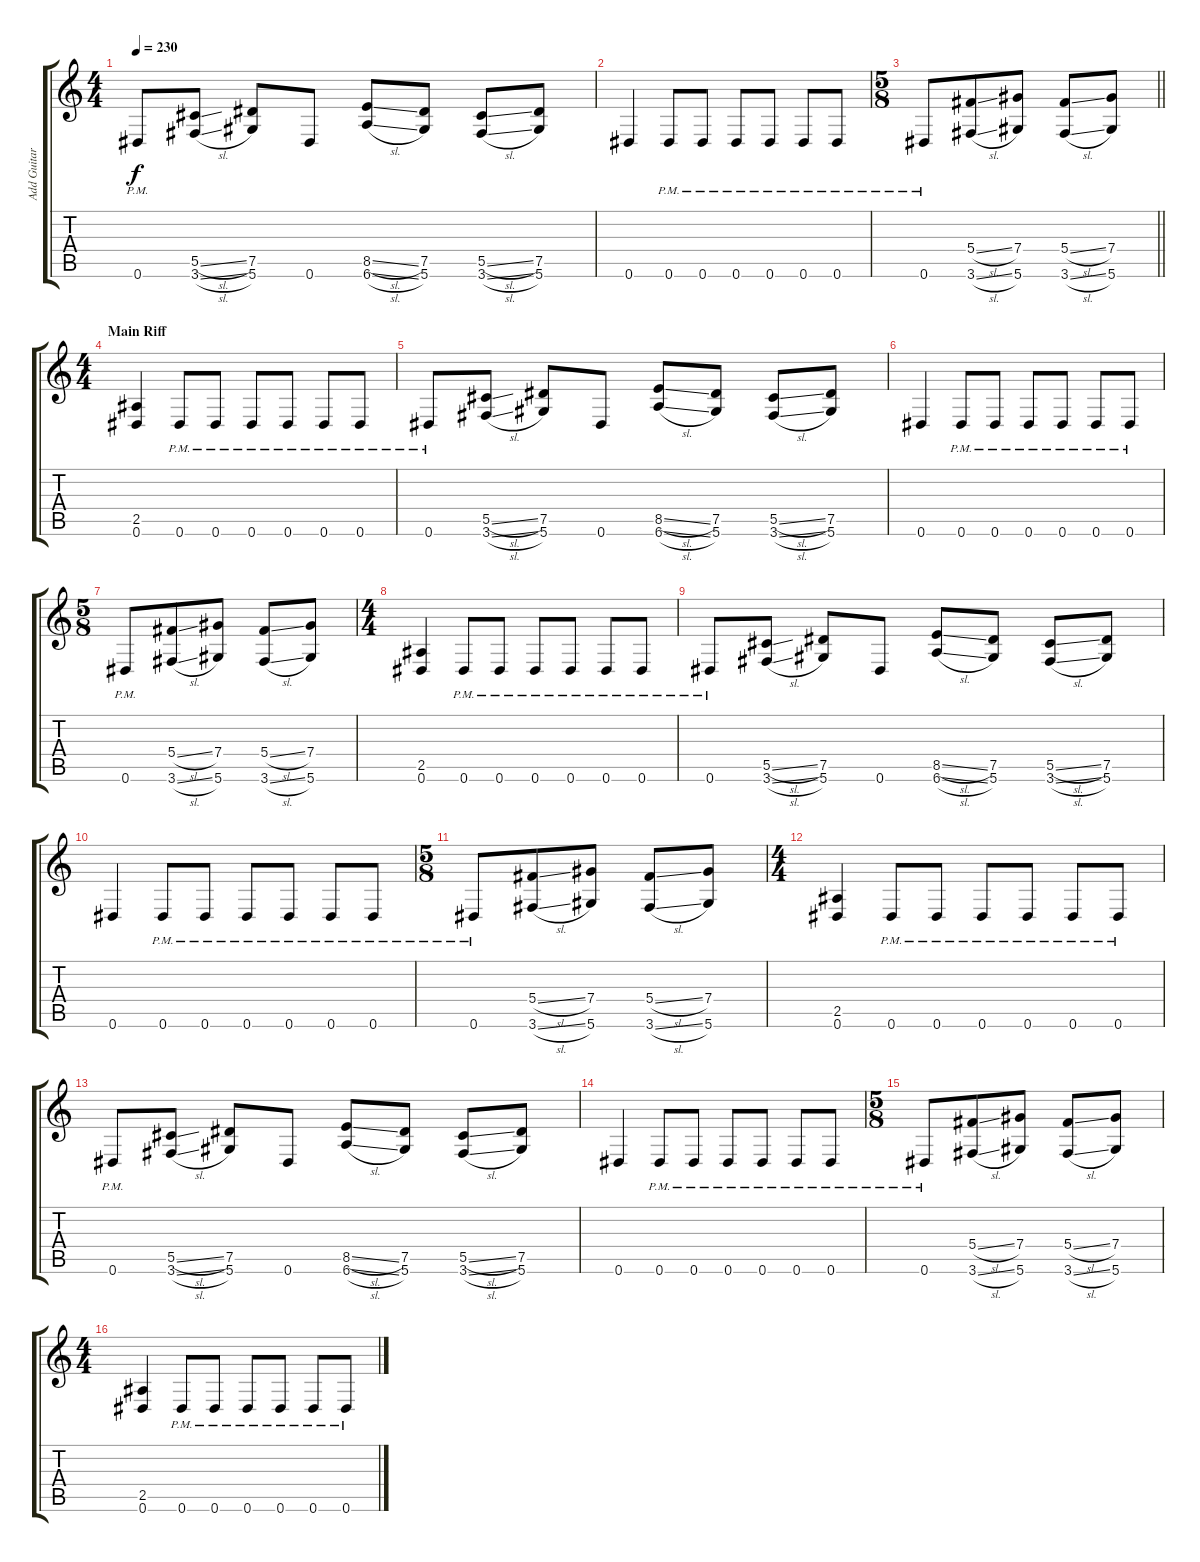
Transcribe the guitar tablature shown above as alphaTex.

\track ("Add Guitar" "Add Guitar") {instrument overdrivenguitar}
\staff {score tabs}
\tuning (Eb4 Bb3 Gb3 Db3 Ab2 Eb2) {hide}
\ts (4 4)
\tempo 230
\clef g2
\ks c
0.6{pm}.8{dy f} (5.5{sl} 3.6{sl}).8 (7.5 5.6).8 0.6.8 (8.5{sl} 6.6{sl}).8 (7.5 5.6).8 (5.5{sl} 3.6{sl}).8 (7.5 5.6).8 |
0.6.4 0.6{pm}.8 0.6{pm}.8 0.6{pm}.8 0.6{pm}.8 0.6{pm}.8 0.6{pm}.8 |
\ts (5 8)
\barLineRight lightlight
0.6{pm}.8 (5.4{sl} 3.6{sl}).8 (7.4 5.6).8 (5.4{sl} 3.6{sl}).8 (7.4 5.6).8 |
\ts (4 4)
\section ("" "Main Riff")
(2.5 0.6).4 0.6{pm}.8 0.6{pm}.8 0.6{pm}.8 0.6{pm}.8 0.6{pm}.8 0.6{pm}.8 |
0.6{pm}.8 (5.5{sl} 3.6{sl}).8 (7.5 5.6).8 0.6.8 (8.5{sl} 6.6{sl}).8 (7.5 5.6).8 (5.5{sl} 3.6{sl}).8 (7.5 5.6).8 |
0.6.4 0.6{pm}.8 0.6{pm}.8 0.6{pm}.8 0.6{pm}.8 0.6{pm}.8 0.6{pm}.8 |
\ts (5 8)
0.6{pm}.8 (5.4{sl} 3.6{sl}).8 (7.4 5.6).8 (5.4{sl} 3.6{sl}).8 (7.4 5.6).8 |
\ts (4 4)
(2.5 0.6).4 0.6{pm}.8 0.6{pm}.8 0.6{pm}.8 0.6{pm}.8 0.6{pm}.8 0.6{pm}.8 |
0.6{pm}.8 (5.5{sl} 3.6{sl}).8 (7.5 5.6).8 0.6.8 (8.5{sl} 6.6{sl}).8 (7.5 5.6).8 (5.5{sl} 3.6{sl}).8 (7.5 5.6).8 |
0.6.4 0.6{pm}.8 0.6{pm}.8 0.6{pm}.8 0.6{pm}.8 0.6{pm}.8 0.6{pm}.8 |
\ts (5 8)
0.6{pm}.8 (5.4{sl} 3.6{sl}).8 (7.4 5.6).8 (5.4{sl} 3.6{sl}).8 (7.4 5.6).8 |
\ts (4 4)
(2.5 0.6).4 0.6{pm}.8 0.6{pm}.8 0.6{pm}.8 0.6{pm}.8 0.6{pm}.8 0.6{pm}.8 |
0.6{pm}.8 (5.5{sl} 3.6{sl}).8 (7.5 5.6).8 0.6.8 (8.5{sl} 6.6{sl}).8 (7.5 5.6).8 (5.5{sl} 3.6{sl}).8 (7.5 5.6).8 |
0.6.4 0.6{pm}.8 0.6{pm}.8 0.6{pm}.8 0.6{pm}.8 0.6{pm}.8 0.6{pm}.8 |
\ts (5 8)
0.6{pm}.8 (5.4{sl} 3.6{sl}).8 (7.4 5.6).8 (5.4{sl} 3.6{sl}).8 (7.4 5.6).8 |
\ts (4 4)
(2.5 0.6).4 0.6{pm}.8 0.6{pm}.8 0.6{pm}.8 0.6{pm}.8 0.6{pm}.8 0.6{pm}.8
